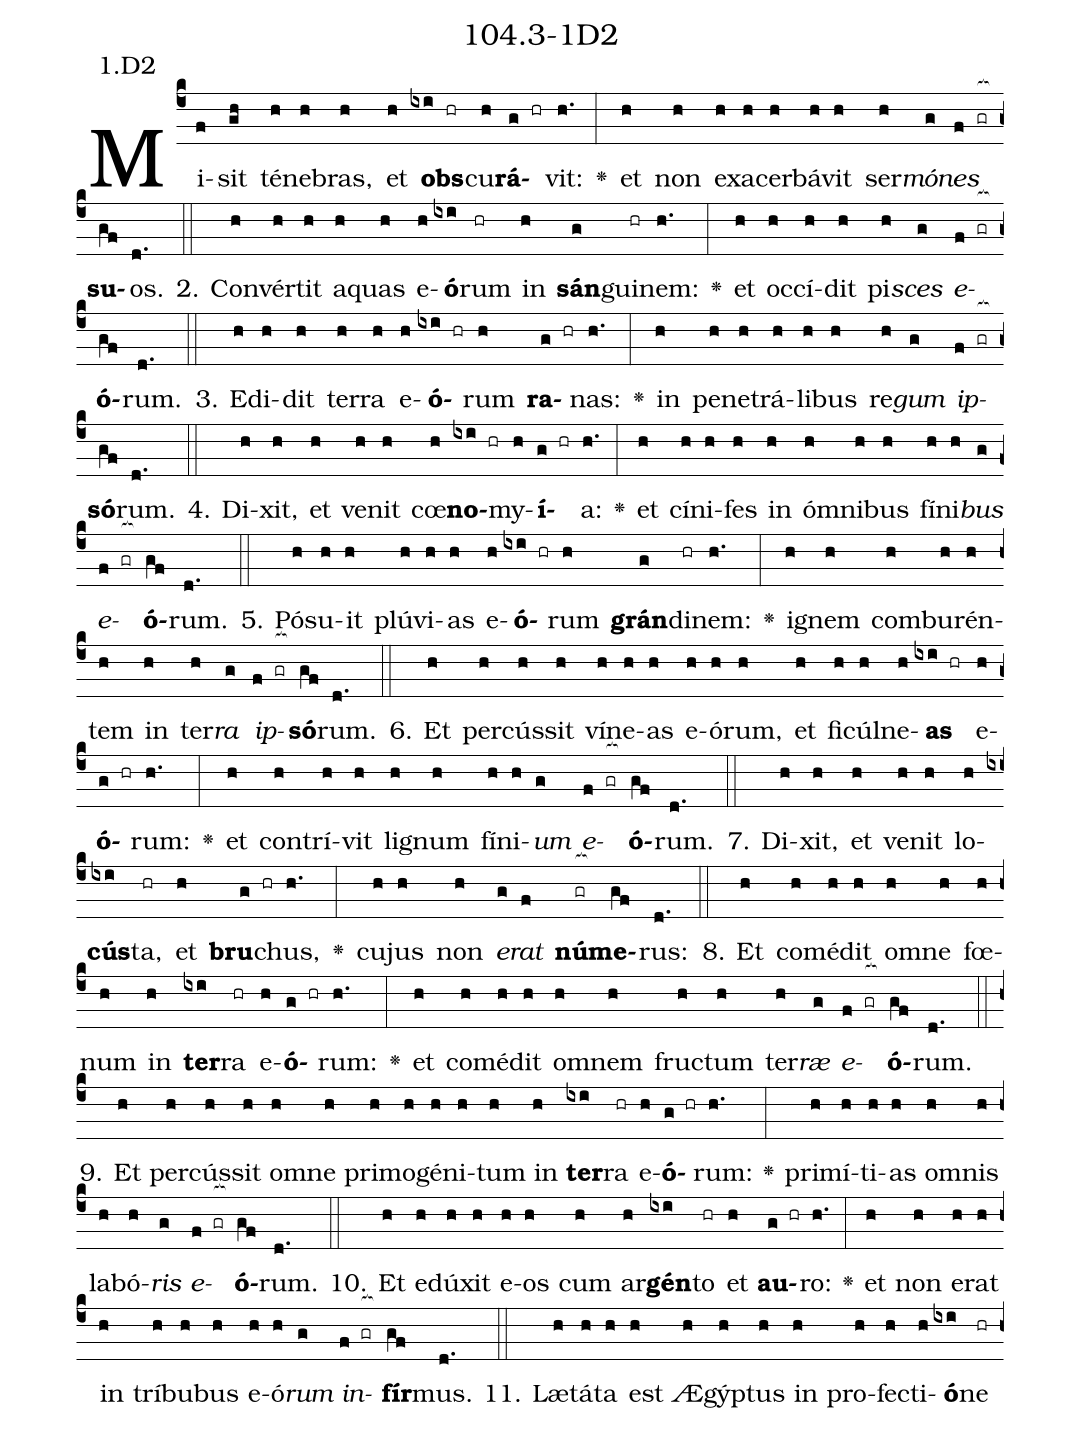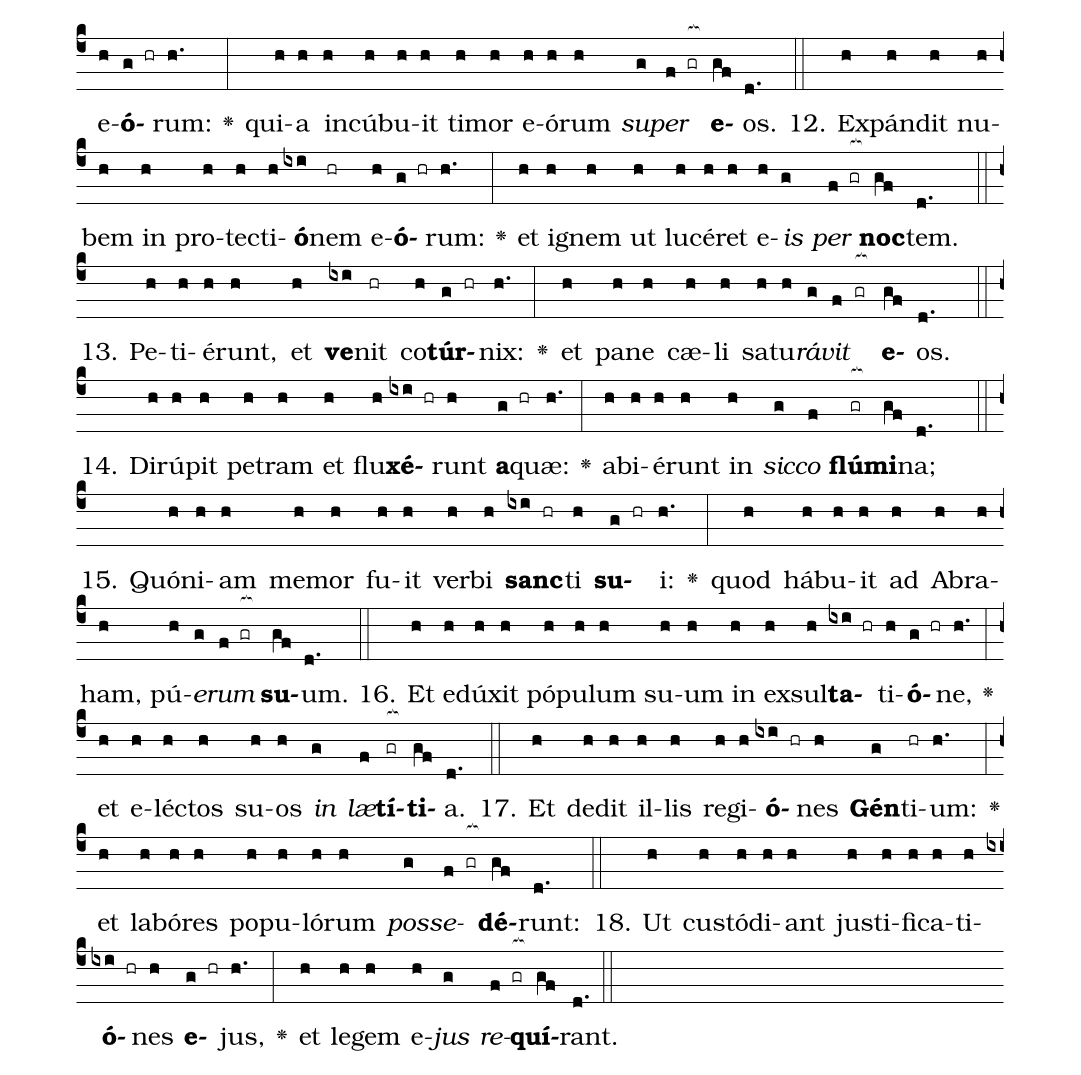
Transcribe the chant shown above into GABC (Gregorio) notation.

name: 104.3-1D2;
annotation: 1.D2;
%%
(c4)Mi(f)sit(gh) té(h)ne(h)bras,(h) et(h) <b>obs</b>(ixi hr)cu(h)<b>rá</b>(g hr)vit:(h.) <v>\greheightstar</v>(:) et(h) non(h) ex(h)a(h)cer(h)bá(h)vit(h) ser(h)<i>mó</i>(g)<i>nes</i>(f gr[ocb:1{]) <b>su</b>(gf[ocb:0}])os.(d.) (::)
2. Con(h)vér(h)tit(h) a(h)quas(h) e(h)<b>ó</b>(ixi)rum(hr) in(h) <b>sán</b>(g)gui(hr)nem:(h.) <v>\greheightstar</v>(:) et(h) oc(h)cí(h)dit(h) pi(h)<i>sces</i>(g) <i>e</i>(f gr[ocb:1{])<b>ó</b>(gf[ocb:0}])rum.(d.) (::)
3. E(h)di(h)dit(h) ter(h)ra(h) e(h)<b>ó</b>(ixi hr)rum(h) <b>ra</b>(g hr)nas:(h.) <v>\greheightstar</v>(:) in(h) pe(h)ne(h)trá(h)li(h)bus(h) re(h)<i>gum</i>(g) <i>ip</i>(f gr[ocb:1{])<b>só</b>(gf[ocb:0}])rum.(d.) (::)
4. Di(h)xit,(h) et(h) ve(h)nit(h) cœ(h)<b>no</b>(ixi hr)my(h)<b>í</b>(g hr)a:(h.) <v>\greheightstar</v>(:) et(h) cí(h)ni(h)fes(h) in(h) óm(h)ni(h)bus(h) fí(h)ni(h)<i>bus</i>(g) <i>e</i>(f gr[ocb:1{])<b>ó</b>(gf[ocb:0}])rum.(d.) (::)
5. Pó(h)su(h)it(h) plú(h)vi(h)as(h) e(h)<b>ó</b>(ixi hr)rum(h) <b>grán</b>(g)di(hr)nem:(h.) <v>\greheightstar</v>(:) i(h)gnem(h) com(h)bu(h)rén(h)tem(h) in(h) ter(h)<i>ra</i>(g) <i>ip</i>(f gr[ocb:1{])<b>só</b>(gf[ocb:0}])rum.(d.) (::)
6. Et(h) per(h)cús(h)sit(h) ví(h)ne(h)as(h) e(h)ó(h)rum,(h) et(h) fi(h)cúl(h)ne(h)<b>as</b>(ixi hr) e(h)<b>ó</b>(g hr)rum:(h.) <v>\greheightstar</v>(:) et(h) con(h)trí(h)vit(h) li(h)gnum(h) fí(h)ni(h)<i>um</i>(g) <i>e</i>(f gr[ocb:1{])<b>ó</b>(gf[ocb:0}])rum.(d.) (::)
7. Di(h)xit,(h) et(h) ve(h)nit(h) lo(h)<b>cús</b>(ixi)ta,(hr) et(h) <b>bru</b>(g hr)chus,(h.) <v>\greheightstar</v>(:) cu(h)jus(h) non(h) <i>e</i>(g)<i>rat</i>(f) <b>nú</b>(gr[ocb:1{])<b>me</b>(gf[ocb:0}])rus:(d.) (::)
8. Et(h) com(h)é(h)dit(h) om(h)ne(h) fœ(h)num(h) in(h) <b>ter</b>(ixi)ra(hr) e(h)<b>ó</b>(g hr)rum:(h.) <v>\greheightstar</v>(:) et(h) com(h)é(h)dit(h) om(h)nem(h) fruc(h)tum(h) ter(h)<i>ræ</i>(g) <i>e</i>(f gr[ocb:1{])<b>ó</b>(gf[ocb:0}])rum.(d.) (::)
9. Et(h) per(h)cús(h)sit(h) om(h)ne(h) pri(h)mo(h)gé(h)ni(h)tum(h) in(h) <b>ter</b>(ixi)ra(hr) e(h)<b>ó</b>(g hr)rum:(h.) <v>\greheightstar</v>(:) pri(h)mí(h)ti(h)as(h) om(h)nis(h) la(h)bó(h)<i>ris</i>(g) <i>e</i>(f gr[ocb:1{])<b>ó</b>(gf[ocb:0}])rum.(d.) (::)
10. Et(h) e(h)dú(h)xit(h) e(h)os(h) cum(h) ar(h)<b>gén</b>(ixi)to(hr) et(h) <b>au</b>(g hr)ro:(h.) <v>\greheightstar</v>(:) et(h) non(h) e(h)rat(h) in(h) trí(h)bu(h)bus(h) e(h)ó(h)<i>rum</i>(g) <i>in</i>(f gr[ocb:1{])<b>fír</b>(gf[ocb:0}])mus.(d.) (::)
11. Læ(h)tá(h)ta(h) est(h) Æ(h)gýp(h)tus(h) in(h) pro(h)fec(h)ti(h)<b>ó</b>(ixi)ne(hr) e(h)<b>ó</b>(g hr)rum:(h.) <v>\greheightstar</v>(:) qui(h)a(h) in(h)cú(h)bu(h)it(h) ti(h)mor(h) e(h)ó(h)rum(h) <i>su</i>(g)<i>per</i>(f gr[ocb:1{]) <b>e</b>(gf[ocb:0}])os.(d.) (::)
12. Ex(h)pán(h)dit(h) nu(h)bem(h) in(h) pro(h)tec(h)ti(h)<b>ó</b>(ixi)nem(hr) e(h)<b>ó</b>(g hr)rum:(h.) <v>\greheightstar</v>(:) et(h) i(h)gnem(h) ut(h) lu(h)cé(h)ret(h) e(h)<i>is</i>(g) <i>per</i>(f gr[ocb:1{]) <b>noc</b>(gf[ocb:0}])tem.(d.) (::)
13. Pe(h)ti(h)é(h)runt,(h) et(h) <b>ve</b>(ixi)nit(hr) co(h)<b>túr</b>(g hr)nix:(h.) <v>\greheightstar</v>(:) et(h) pa(h)ne(h) cæ(h)li(h) sa(h)tu(h)<i>rá</i>(g)<i>vit</i>(f gr[ocb:1{]) <b>e</b>(gf[ocb:0}])os.(d.) (::)
14. Di(h)rú(h)pit(h) pe(h)tram(h) et(h) flu(h)<b>xé</b>(ixi hr)runt(h) <b>a</b>(g hr)quæ:(h.) <v>\greheightstar</v>(:) ab(h)i(h)é(h)runt(h) in(h) <i>sic</i>(g)<i>co</i>(f) <b>flú</b>(gr[ocb:1{])<b>mi</b>(gf[ocb:0}])na;(d.) (::)
15. Quón(h)i(h)am(h) me(h)mor(h) fu(h)it(h) ver(h)bi(h) <b>sanc</b>(ixi hr)ti(h) <b>su</b>(g hr)i:(h.) <v>\greheightstar</v>(:) quod(h) há(h)bu(h)it(h) ad(h) A(h)bra(h)ham,(h) pú(h)<i>e</i>(g)<i>rum</i>(f gr[ocb:1{]) <b>su</b>(gf[ocb:0}])um.(d.) (::)
16. Et(h) e(h)dú(h)xit(h) pó(h)pu(h)lum(h) su(h)um(h) in(h) ex(h)sul(h)<b>ta</b>(ixi hr)ti(h)<b>ó</b>(g hr)ne,(h.) <v>\greheightstar</v>(:) et(h) e(h)léc(h)tos(h) su(h)os(h) <i>in</i>(g) <i>læ</i>(f)<b>tí</b>(gr[ocb:1{])<b>ti</b>(gf[ocb:0}])a.(d.) (::)
17. Et(h) de(h)dit(h) il(h)lis(h) re(h)gi(h)<b>ó</b>(ixi hr)nes(h) <b>Gén</b>(g)ti(hr)um:(h.) <v>\greheightstar</v>(:) et(h) la(h)bó(h)res(h) po(h)pu(h)ló(h)rum(h) <i>pos</i>(g)<i>se</i>(f gr[ocb:1{])<b>dé</b>(gf[ocb:0}])runt:(d.) (::)
18. Ut(h) cus(h)tó(h)di(h)ant(h) jus(h)ti(h)fi(h)ca(h)ti(h)<b>ó</b>(ixi hr)nes(h) <b>e</b>(g hr)jus,(h.) <v>\greheightstar</v>(:) et(h) le(h)gem(h) e(h)<i>jus</i>(g) <i>re</i>(f gr[ocb:1{])<b>quí</b>(gf[ocb:0}])rant.(d.) (::)
